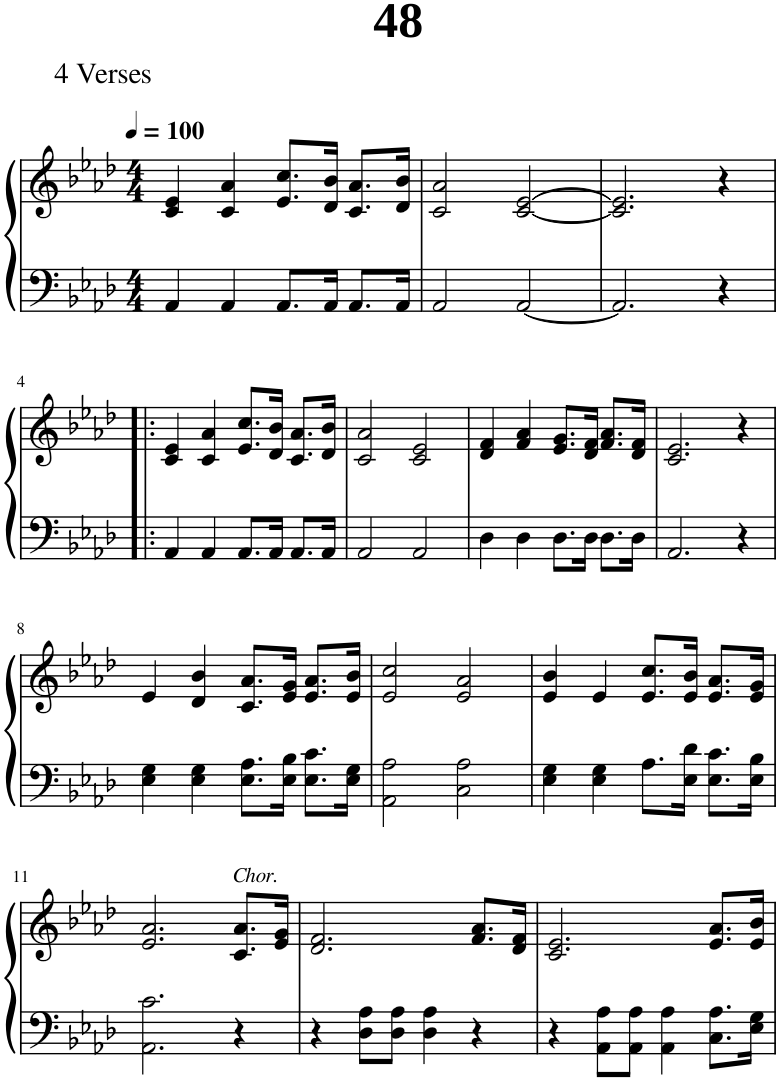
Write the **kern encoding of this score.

**kern	**kern
*part1	*part1
*staff2	*staff1
*I"Piano	*
*I'Pno.	*
*clefF4	*clefG2
*k[b-e-a-d-]	*k[b-e-a-d-]
*M4/4	*M4/4
*MM100	*MM100
=1	=1
4AA-/	4c/ 4e-/
4AA-/	4c/ 4a-/
8.AA-/L	8.e-/ 8.cc/L
16AA-/Jk	16d-/ 16b-/Jk
8.AA-/L	8.c/ 8.a-/L
16AA-/Jk	16d-/ 16b-/Jk
=2	=2
2AA-/	2c/ 2a-/
[2AA-/	[2c/ [2e-/
=3	=3
2.AA-/]	2.c/] 2.e-/]
4r	4r
!!LO:LB:g=z
=4!|:	=4!|:
4AA-/	4c/ 4e-/
4AA-/	4c/ 4a-/
8.AA-/L	8.e-/ 8.cc/L
16AA-/Jk	16d-/ 16b-/Jk
8.AA-/L	8.c/ 8.a-/L
16AA-/Jk	16d-/ 16b-/Jk
=5	=5
2AA-/	2c/ 2a-/
2AA-/	2c/ 2e-/
=6	=6
4D-\	4d-/ 4f/
4D-\	4f/ 4a-/
8.D-\L	8.e-/ 8.g/L
16D-\Jk	16d-/ 16f/Jk
8.D-\L	8.f/ 8.a-/L
16D-\Jk	16d-/ 16f/Jk
=7	=7
2.AA-/	2.c/ 2.e-/
4r	4r
!!LO:LB:g=z
=8	=8
4E-\ 4G\	4e-/
4E-\ 4G\	4d-/ 4b-/
8.E-\ 8.A-\L	8.c/ 8.a-/L
16E-\ 16B-\Jk	16e-/ 16g/Jk
8.E-\ 8.c\L	8.e-/ 8.a-/L
16E-\ 16G\Jk	16e-/ 16b-/Jk
=9	=9
2AA-\ 2A-\	2e-/ 2cc/
2C\ 2A-\	2e-/ 2a-/
=10	=10
4E-\ 4G\	4e-/ 4b-/
4E-\ 4G\	4e-/
8.A-\L	8.e-/ 8.cc/L
16E-\ 16d-\Jk	16e-/ 16b-/Jk
8.E-\ 8.c\L	8.e-/ 8.a-/L
16E-\ 16B-\Jk	16e-/ 16g/Jk
!!LO:LB:g=z
=11	=11
2.AA-\ 2.c\	2.e-/ 2.a-/
!	!LO:TX:a:i:t=Chor.
4r	8.c/ 8.a-/L
.	16e-/ 16g/Jk
=12	=12
4r	2.d-/ 2.f/
8D-\ 8A-\L	.
8D-\ 8A-\J	.
4D-\ 4A-\	.
4r	8.f/ 8.a-/L
.	16d-/ 16f/Jk
=13	=13
4r	2.c/ 2.e-/
8AA-\ 8A-\L	.
8AA-\ 8A-\J	.
4AA-\ 4A-\	.
8.C\ 8.A-\L	8.e-/ 8.a-/L
16E-\ 16G\Jk	16e-/ 16b-/Jk
=	=
*-	*-
